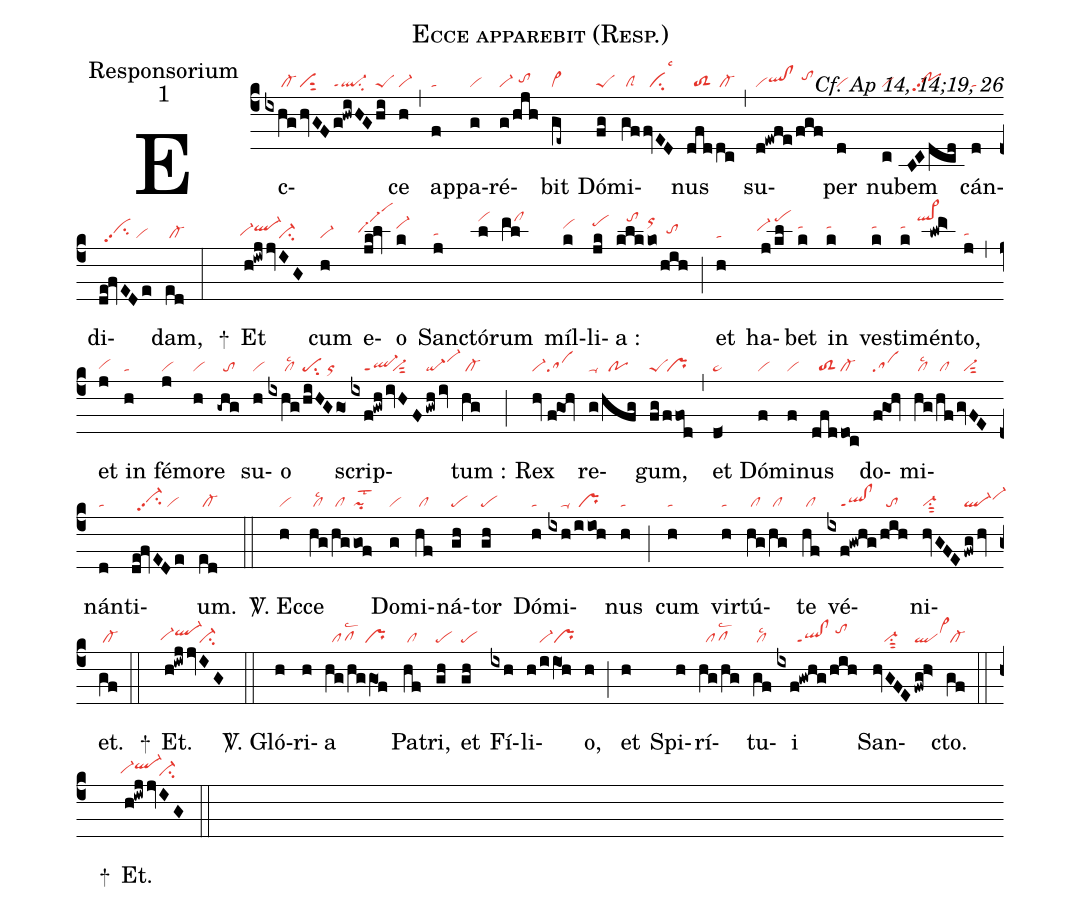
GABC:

name:Ecce apparebit (Resp.);
office-part:Responsorium;
mode:1;
commentary:Cf. Ap 14, 14;19, 26;
nabc-lines:1;
%%
(c4)Ec(ixhg|/////cl-|/hvGF|visut2|/g!hwiHG|ql-ppt1su2|/hi|peS)ce(h|vi-) (,) ap(f|ta)pa(g|vi)ré(g|vi-|/hjh|//tohh)bit(ge~|cl~) Dó(fg|peS)mi(gf|/clS|fvED|//cilsc3)nus(dfd|//toS2|dc|/cl-) (,) su(d!ewfe|viqlhh!clhh|/fgf|//tohi)per(d|vi) nu(c|vi)bem(BCdcd|//pohhpp2) cán(d|ta)di(de!fvEDe|//vihhpp2su2/vi)dam,(ed|/cl-) (:)
+()
Et(h!iwj|`vi-hgql-hi|jvIG|////ci-) cum(h|vi-) e(jk!lv|``vi-hh!vi-hh!vihh)o(k|vi-hj) Sanc(j|tahg)tó(l|vihm)rum(ml|////clhm) míl(k|vihj)li(jk|pehk)a :(klk|///tohm|ko|orhl|/hih|//tohh) (;) et(h|ta) ha(j/kl|`vi-hi/pehm)bet(k|tahj) in(k|tahj) ves(k|tahj)ti(k|tahj)mén(lwm>|````ql>hm)to,(j|tahg) (,) et(j|vihg) in(h|ta) fé(j|vi)mo(h|vi)re(-ghg|//to) su(h|vi)o(ixhg|/////cllsc2|/hiHGgo|pesu2/or) scrip(ixf!gwh|////ql-ppt1|/ivHF|//vi-sut2|/gwh/iv|qi-vi-hj)tum :(hg|/cl-) (;) Rex(hv|vi-|//f!goh|sa) re(g|ta-|/hfg|//po)gum,(fg|peS|/ffod|/pr) (,) et(d<|pe~) Dó(f|vi)mi(f|vi)nus(dfd|//toS2|doc|cl-) do(f!goh|sa)mi(hg|/cllsc2|/hf|/cl|/gvFE|//vi-sut2)nán(d|ta)ti(de!fvEDe|//vi-hhpp2su2/vi)um.(ed|/cl-) (::)

<sp>V/</sp>. Ec(h|vi)ce(hg|/cllsc2|/hg|/cl|gof|pilst2) Do(g|vi)mi(hf|/cl)ná(gh|pe)tor(gh|pe) Dó(h|ta)mi(ixh|////ta-|/iioh|/pr)nus(h|ta) (;) cum(h|ta) vir(h|ta)tú(hg|/cl|/hg|/cl)te(hf|/cl) vé(ixf!gwhg|////ql!clppt1|/hih|//to)ni(hvGFE|vi-su1sut2|/fwg/hv|ql-vi-hi)et.(gf|/cl-) (::)
+()
Et.(h!iwj|`vi-hgql-hi|jvIG|////ci-) (::)

<sp>V/</sp>. Gló(h)ri(h)a(hg/hg/gO1f|//pflsc2/pr)
Pa(hf|/cl)tri,(gh|pe) et(gh|pe) Fí(ixh)li(h/iiO1h|////vi-pr)o,(h) (;)
et(h) Spi(h)rí(hg/hg|//pflsc2)tu(gf|/cllsc2)i(ixf!gwhg/hih|//////ql!clppt1/tohj)
San(hvGFE|///vi-su1sut2|fwg!h>|qlvi>hj)cto.(gf|/cl-) (::)
+()
Et.(h!iwj|`vi-hgql-hi|jvIG|////ci-) (::)
